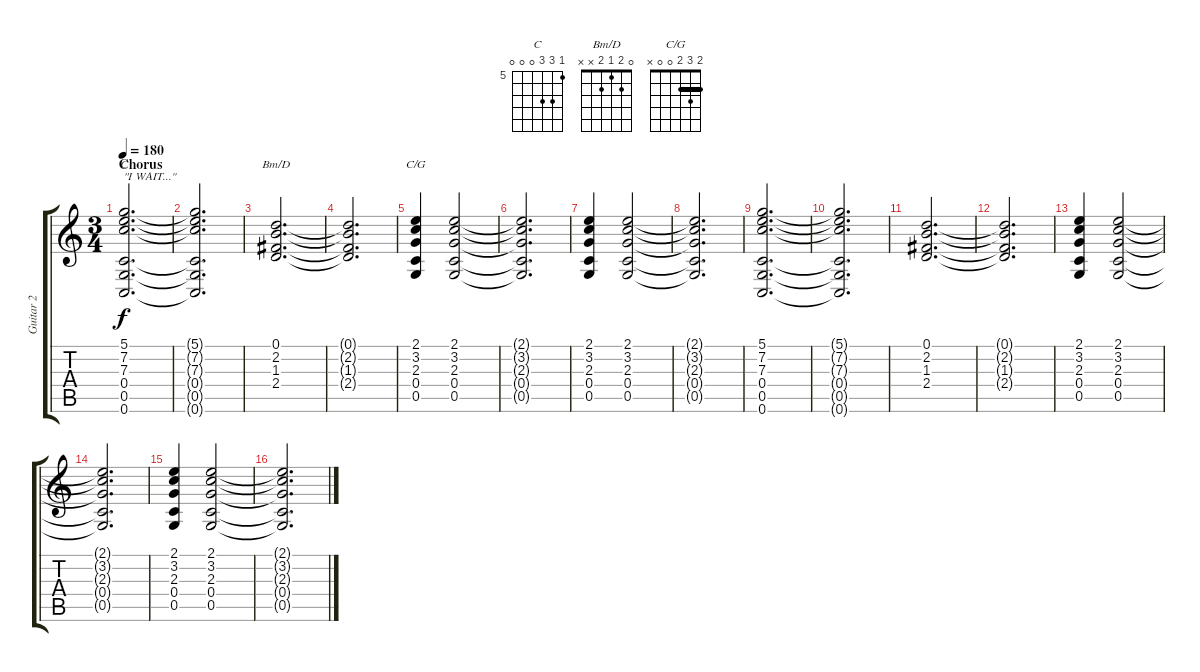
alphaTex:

\track ("Guitar 2" "Guitar 2") {instrument distortionguitar}
\staff {score tabs}
\tuning (D4 A3 F3 C3 G2 C2) {hide}
\chord ("C" 5 7 7 0 0 0) {firstfret 5}
\chord ("Bm/D" 0 2 1 2 x x)
\chord ("C/G" 2 3 2 0 0 x) {barre 2}
\ts (3 4)
\section ("" "Chorus")
\tempo 180
\clef g2
\ks c
(5.1 7.2 7.3 0.4 0.5 0.6).2{d ch "C" txt "\"I WAIT...\"" dy f} |
(5.1{t} 7.2{t} 7.3{t} 0.4{t} 0.5{t} 0.6{t}).2{d} |
(0.1 2.2 1.3 2.4).2{d ch "Bm/D"} |
(0.1{t} 2.2{t} 1.3{t} 2.4{t}).2{d} |
(2.1 3.2 2.3 0.4 0.5).4{ch "C/G"} (2.1 3.2 2.3 0.4 0.5).2 |
(2.1{t} 3.2{t} 2.3{t} 0.4{t} 0.5{t}).2{d} |
(2.1 3.2 2.3 0.4 0.5).4 (2.1 3.2 2.3 0.4 0.5).2 |
(2.1{t} 3.2{t} 2.3{t} 0.4{t} 0.5{t}).2{d} |
(5.1 7.2 7.3 0.4 0.5 0.6).2{d} |
(5.1{t} 7.2{t} 7.3{t} 0.4{t} 0.5{t} 0.6{t}).2{d} |
(0.1 2.2 1.3 2.4).2{d} |
(0.1{t} 2.2{t} 1.3{t} 2.4{t}).2{d} |
(2.1 3.2 2.3 0.4 0.5).4 (2.1 3.2 2.3 0.4 0.5).2 |
(2.1{t} 3.2{t} 2.3{t} 0.4{t} 0.5{t}).2{d} |
(2.1 3.2 2.3 0.4 0.5).4 (2.1 3.2 2.3 0.4 0.5).2 |
(2.1{t} 3.2{t} 2.3{t} 0.4{t} 0.5{t}).2{d}
